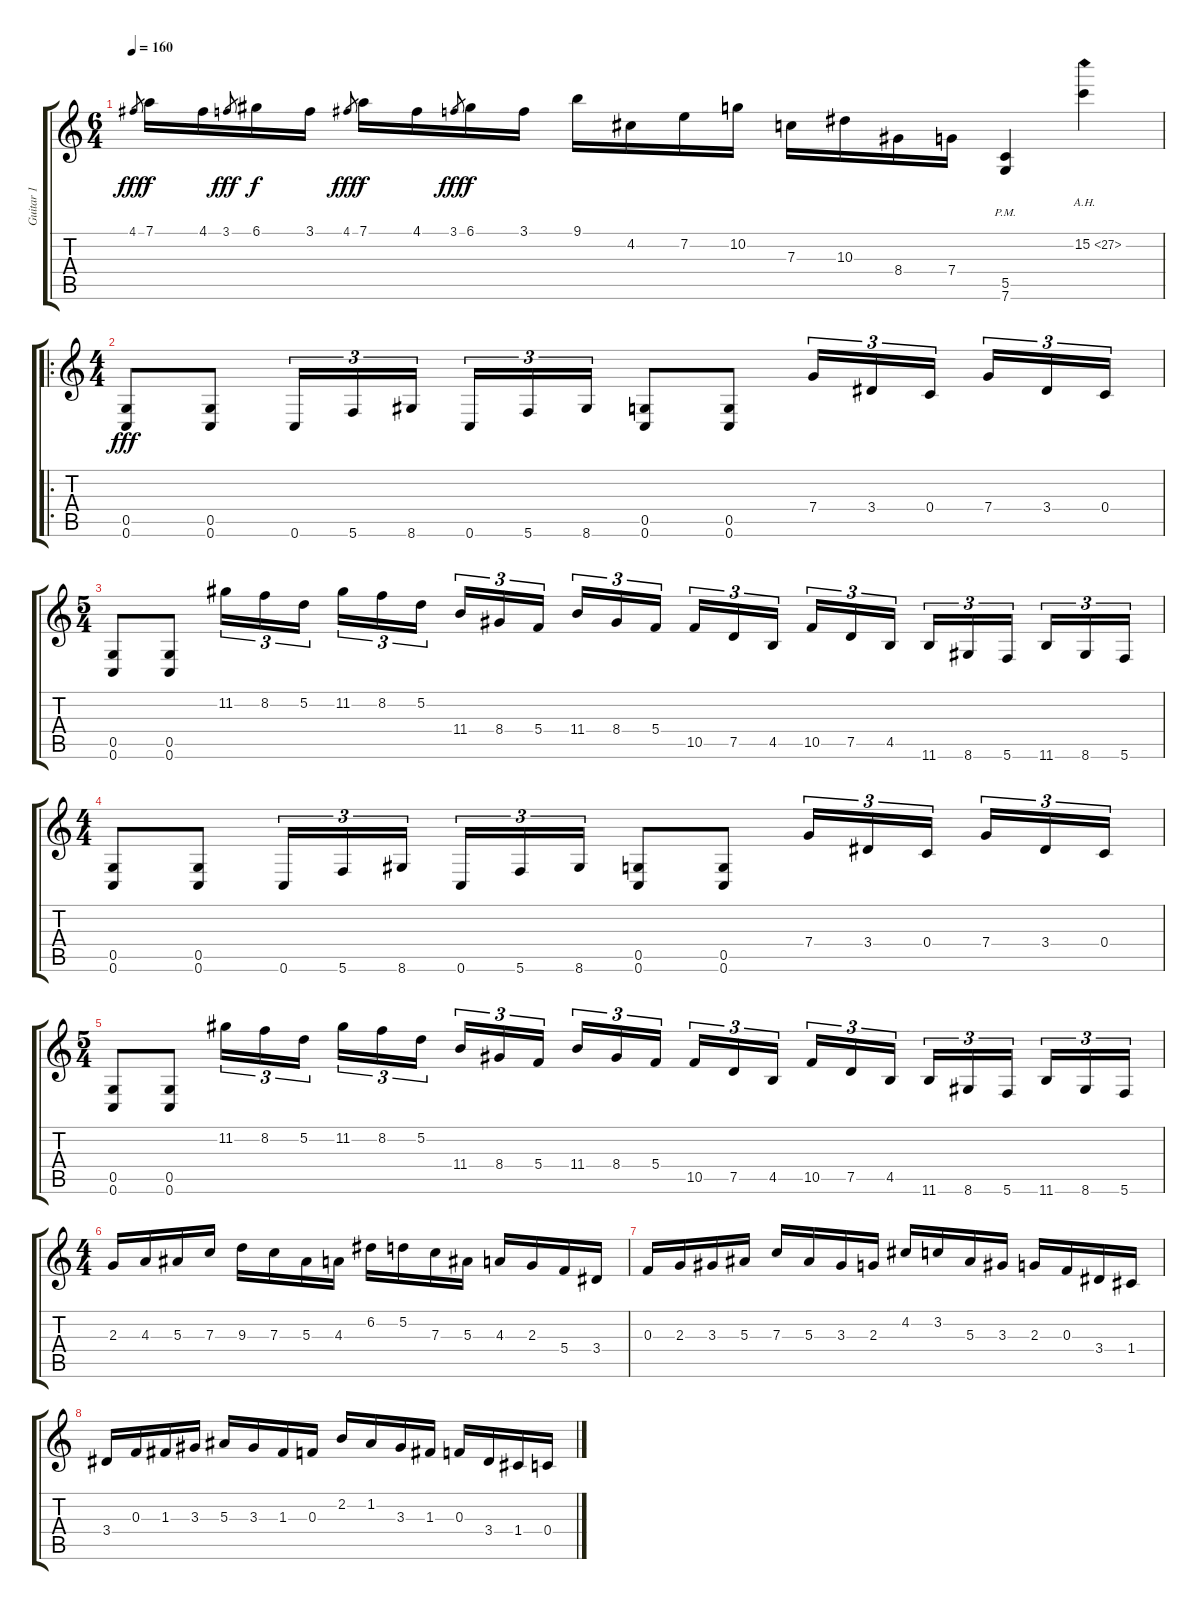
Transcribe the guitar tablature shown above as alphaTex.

\track ("Guitar 1" "Guitar 1") {instrument overdrivenguitar}
\staff {score tabs}
\tuning (D4 A3 F3 C3 G2 C2) {hide}
\ts (6 4)
\tempo 160
\clef g2
\ks c
4.1.8{gr dy fff} 7.1.16{dy f} 4.1.16 3.1.8{gr dy fff} 6.1.16{dy f} 3.1.16 4.1.8{gr dy fff} 7.1.16{dy f} 4.1.16 3.1.8{gr dy fff} 6.1.16{dy f} 3.1.16 9.1.16 4.2.16 7.2.16 10.2.16 7.3.16 10.3.16 8.4.16 7.4.16 (5.5{pm} 7.6{pm}).4 15.2{ah 12}.4 |
\ro
\ts (4 4)
(0.5 0.6).8{dy fff} (0.5 0.6).8 0.6.16{tu (3 2)} 5.6.16{tu (3 2)} 8.6.16{tu (3 2) beam splitsecondary} 0.6.16{tu (3 2)} 5.6.16{tu (3 2)} 8.6.16{tu (3 2)} (0.5 0.6).8 (0.5 0.6).8 7.4.16{tu (3 2)} 3.4.16{tu (3 2)} 0.4.16{tu (3 2) beam splitsecondary} 7.4.16{tu (3 2)} 3.4.16{tu (3 2)} 0.4.16{tu (3 2)} |
\ts (5 4)
(0.5 0.6).8 (0.5 0.6).8 11.2.16{tu (3 2)} 8.2.16{tu (3 2)} 5.2.16{tu (3 2) beam splitsecondary} 11.2.16{tu (3 2)} 8.2.16{tu (3 2)} 5.2.16{tu (3 2)} 11.4.16{tu (3 2)} 8.4.16{tu (3 2)} 5.4.16{tu (3 2) beam splitsecondary} 11.4.16{tu (3 2)} 8.4.16{tu (3 2)} 5.4.16{tu (3 2)} 10.5.16{tu (3 2)} 7.5.16{tu (3 2)} 4.5.16{tu (3 2) beam splitsecondary} 10.5.16{tu (3 2)} 7.5.16{tu (3 2)} 4.5.16{tu (3 2)} 11.6.16{tu (3 2)} 8.6.16{tu (3 2)} 5.6.16{tu (3 2) beam splitsecondary} 11.6.16{tu (3 2)} 8.6.16{tu (3 2)} 5.6.16{tu (3 2)} |
\ts (4 4)
(0.5 0.6).8 (0.5 0.6).8 0.6.16{tu (3 2)} 5.6.16{tu (3 2)} 8.6.16{tu (3 2) beam splitsecondary} 0.6.16{tu (3 2)} 5.6.16{tu (3 2)} 8.6.16{tu (3 2)} (0.5 0.6).8 (0.5 0.6).8 7.4.16{tu (3 2)} 3.4.16{tu (3 2)} 0.4.16{tu (3 2) beam splitsecondary} 7.4.16{tu (3 2)} 3.4.16{tu (3 2)} 0.4.16{tu (3 2)} |
\ts (5 4)
(0.5 0.6).8 (0.5 0.6).8 11.2.16{tu (3 2)} 8.2.16{tu (3 2)} 5.2.16{tu (3 2) beam splitsecondary} 11.2.16{tu (3 2)} 8.2.16{tu (3 2)} 5.2.16{tu (3 2)} 11.4.16{tu (3 2)} 8.4.16{tu (3 2)} 5.4.16{tu (3 2) beam splitsecondary} 11.4.16{tu (3 2)} 8.4.16{tu (3 2)} 5.4.16{tu (3 2)} 10.5.16{tu (3 2)} 7.5.16{tu (3 2)} 4.5.16{tu (3 2) beam splitsecondary} 10.5.16{tu (3 2)} 7.5.16{tu (3 2)} 4.5.16{tu (3 2)} 11.6.16{tu (3 2)} 8.6.16{tu (3 2)} 5.6.16{tu (3 2) beam splitsecondary} 11.6.16{tu (3 2)} 8.6.16{tu (3 2)} 5.6.16{tu (3 2)} |
\ts (4 4)
2.3.16 4.3.16 5.3.16 7.3.16 9.3.16 7.3.16 5.3.16 4.3.16 6.2.16 5.2.16 7.3.16 5.3.16 4.3.16 2.3.16 5.4.16 3.4.16 |
0.3.16 2.3.16 3.3.16 5.3.16 7.3.16 5.3.16 3.3.16 2.3.16 4.2.16 3.2.16 5.3.16 3.3.16 2.3.16 0.3.16 3.4.16 1.4.16 |
3.4.16 0.3.16 1.3.16 3.3.16 5.3.16 3.3.16 1.3.16 0.3.16 2.2.16 1.2.16 3.3.16 1.3.16 0.3.16 3.4.16 1.4.16 0.4.16
